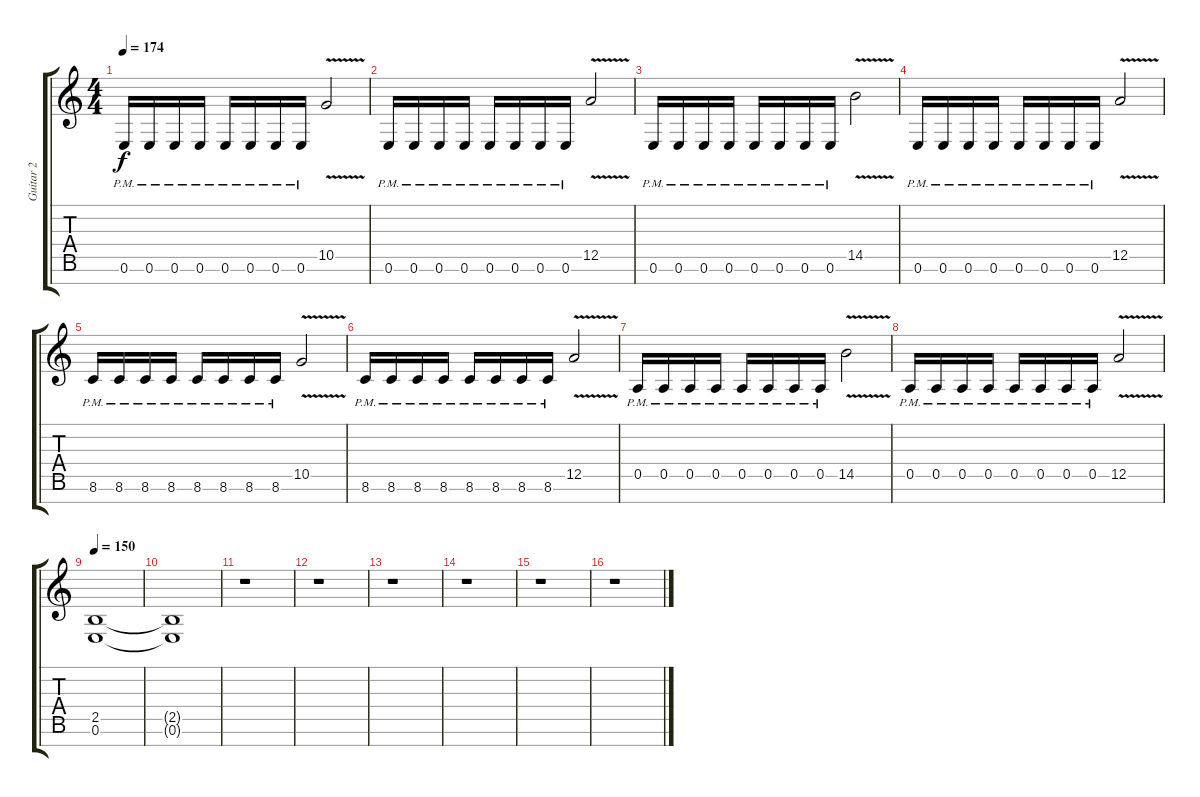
\track ("Guitar 2" "Guitar 2") {instrument distortionguitar}
\staff {score tabs}
\tuning (E4 B3 G3 D3 A2 E2 B1) {hide}
\ts (4 4)
\tempo 174
\clef g2
\ks c
0.6{pm}.16{dy f} 0.6{pm}.16 0.6{pm}.16 0.6{pm}.16 0.6{pm}.16 0.6{pm}.16 0.6{pm}.16 0.6{pm}.16 10.5{v}.2 |
0.6{pm}.16 0.6{pm}.16 0.6{pm}.16 0.6{pm}.16 0.6{pm}.16 0.6{pm}.16 0.6{pm}.16 0.6{pm}.16 12.5{v}.2 |
0.6{pm}.16 0.6{pm}.16 0.6{pm}.16 0.6{pm}.16 0.6{pm}.16 0.6{pm}.16 0.6{pm}.16 0.6{pm}.16 14.5{v}.2 |
0.6{pm}.16 0.6{pm}.16 0.6{pm}.16 0.6{pm}.16 0.6{pm}.16 0.6{pm}.16 0.6{pm}.16 0.6{pm}.16 12.5{v}.2 |
8.6{pm}.16 8.6{pm}.16 8.6{pm}.16 8.6{pm}.16 8.6{pm}.16 8.6{pm}.16 8.6{pm}.16 8.6{pm}.16 10.5{v}.2 |
8.6{pm}.16 8.6{pm}.16 8.6{pm}.16 8.6{pm}.16 8.6{pm}.16 8.6{pm}.16 8.6{pm}.16 8.6{pm}.16 12.5{v}.2 |
0.5{pm}.16 0.5{pm}.16 0.5{pm}.16 0.5{pm}.16 0.5{pm}.16 0.5{pm}.16 0.5{pm}.16 0.5{pm}.16 14.5{v}.2 |
0.5{pm}.16 0.5{pm}.16 0.5{pm}.16 0.5{pm}.16 0.5{pm}.16 0.5{pm}.16 0.5{pm}.16 0.5{pm}.16 12.5{v}.2 |
\tempo 150
(2.5 0.6).1{volume 0} |
(2.5{t} 0.6{t}).1 |
r.1 |
r.1 |
r.1 |
r.1 |
r.1 |
r.1
